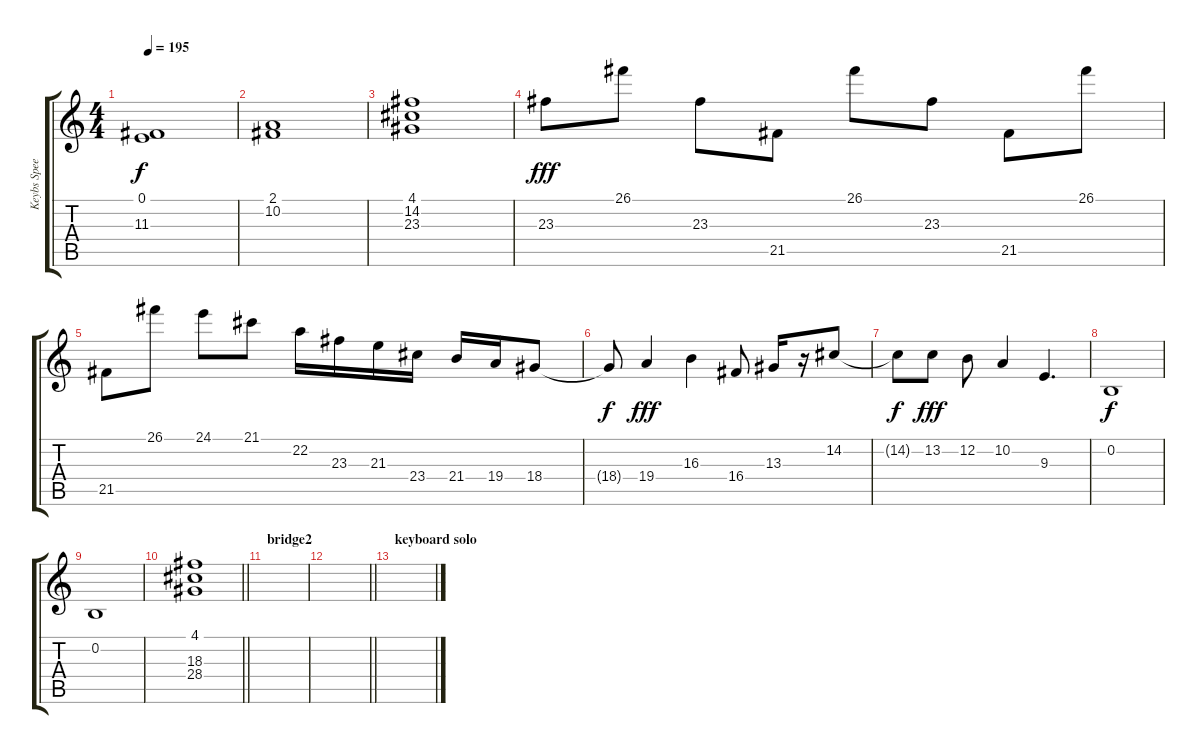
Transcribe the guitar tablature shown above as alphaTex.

\track ("Keybs Speed" "Keybs Spee") {instrument orchestralharp}
\staff {score tabs}
\tuning (E4 B3 G3 D3 A2 E2) {hide}
\ts (4 4)
\tempo 195
\clef g2
\ks c
(0.1 11.3).1{dy f} |
(2.1 10.2).1 |
(4.1 14.2 23.3).1 |
23.3.8{dy fff} 26.1.8 23.3.8 21.5.8 26.1.8 23.3.8 21.5.8 26.1.8 |
21.5.8 26.1.8 24.1.8 21.1.8 22.2.16 23.3.16 21.3.16 23.4.16 21.4.16 19.4.16 18.4.8 |
18.4{t}.8{dy f} 19.4.4{dy fff} 16.3.4 16.4.8 13.3.16 r.16 14.2.8 |
14.2{t}.8{dy f} 13.2.8{dy fff} 12.2.8 10.2.4 9.3.4{d} |
0.2.1{dy f} |
0.2.1 |
\barLineRight lightlight
(4.1 18.3 28.4).1 |
\section ("" "bridge2")
|
\barLineRight lightlight
|
\section ("" "keyboard solo")
